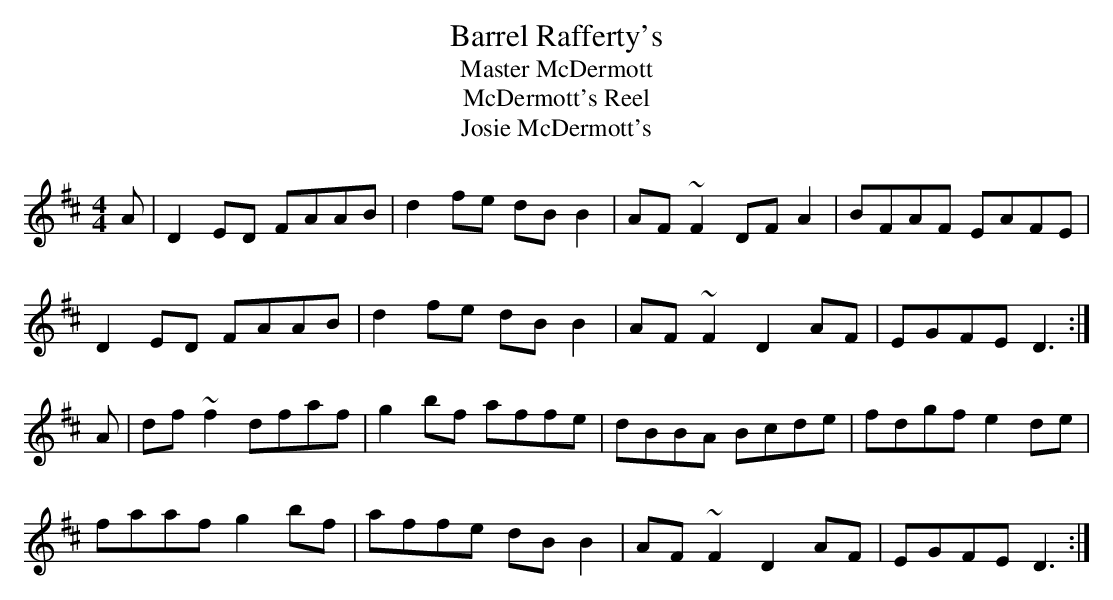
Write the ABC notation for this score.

X:1
T: Barrel Rafferty's
T: Master McDermott
T: McDermott's Reel
T: Josie McDermott's
M: 4/4
L: 1/8
K: D
A | D2 ED FAAB | d2 fe dB B2 | AF ~F2 DF A2 |\
BFAF EAFE |
D2 ED FAAB | d2 fe dB B2 | AF ~F2 D2 AF |\
EGFE D3 :|
A | df~f2 dfaf | g2bf affe | dBBA Bcde |\
fdgf e2 de |
faaf g2bf | affe dB B2 | AF~F2 D2 AF | EGFE D3 :|
